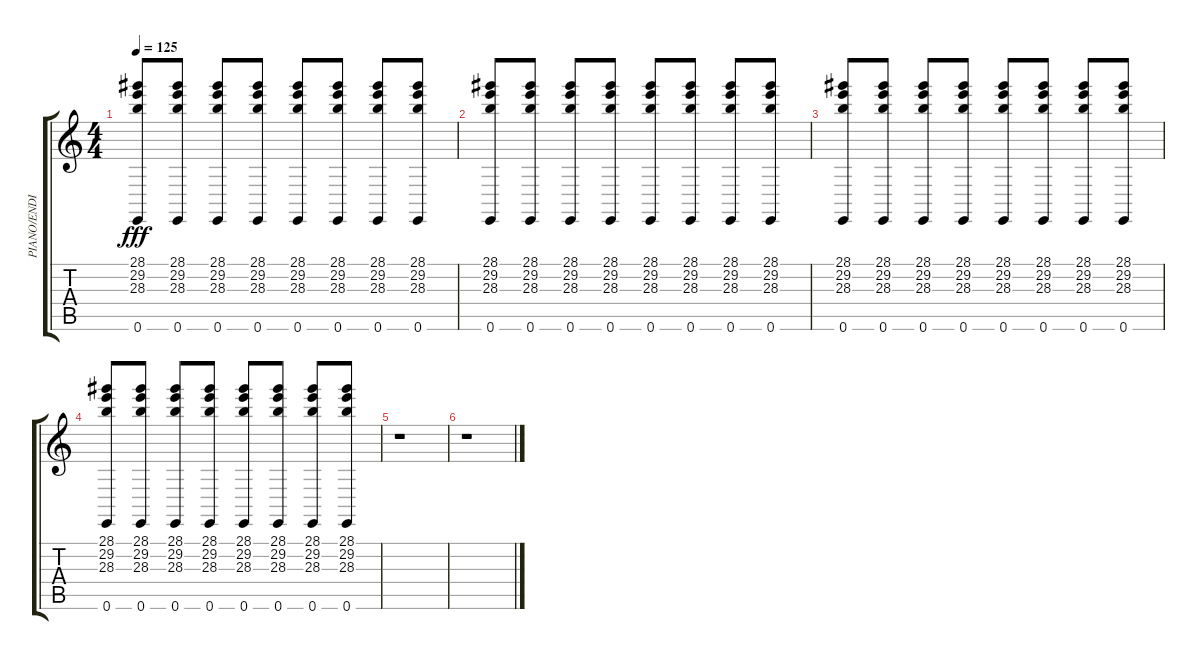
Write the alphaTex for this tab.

\track ("PIANO/ENDING" "PIANO/ENDI") {instrument acousticgrandpiano}
\staff {score tabs}
\tuning (E4 B3 G3 D3 A2 E2) {hide}
\ts (4 4)
\tempo 125
\clef g2
\ks c
(28.1 29.2 28.3 0.6).8{dy fff} (28.1 29.2 28.3 0.6).8 (28.1 29.2 28.3 0.6).8 (28.1 29.2 28.3 0.6).8 (28.1 29.2 28.3 0.6).8 (28.1 29.2 28.3 0.6).8 (28.1 29.2 28.3 0.6).8 (28.1 29.2 28.3 0.6).8 |
(28.1 29.2 28.3 0.6).8 (28.1 29.2 28.3 0.6).8 (28.1 29.2 28.3 0.6).8 (28.1 29.2 28.3 0.6).8 (28.1 29.2 28.3 0.6).8 (28.1 29.2 28.3 0.6).8 (28.1 29.2 28.3 0.6).8 (28.1 29.2 28.3 0.6).8 |
(28.1 29.2 28.3 0.6).8 (28.1 29.2 28.3 0.6).8 (28.1 29.2 28.3 0.6).8 (28.1 29.2 28.3 0.6).8 (28.1 29.2 28.3 0.6).8 (28.1 29.2 28.3 0.6).8 (28.1 29.2 28.3 0.6).8 (28.1 29.2 28.3 0.6).8 |
(28.1 29.2 28.3 0.6).8 (28.1 29.2 28.3 0.6).8 (28.1 29.2 28.3 0.6).8 (28.1 29.2 28.3 0.6).8 (28.1 29.2 28.3 0.6).8 (28.1 29.2 28.3 0.6).8 (28.1 29.2 28.3 0.6).8 (28.1 29.2 28.3 0.6).8 |
r.1 |
r.1
